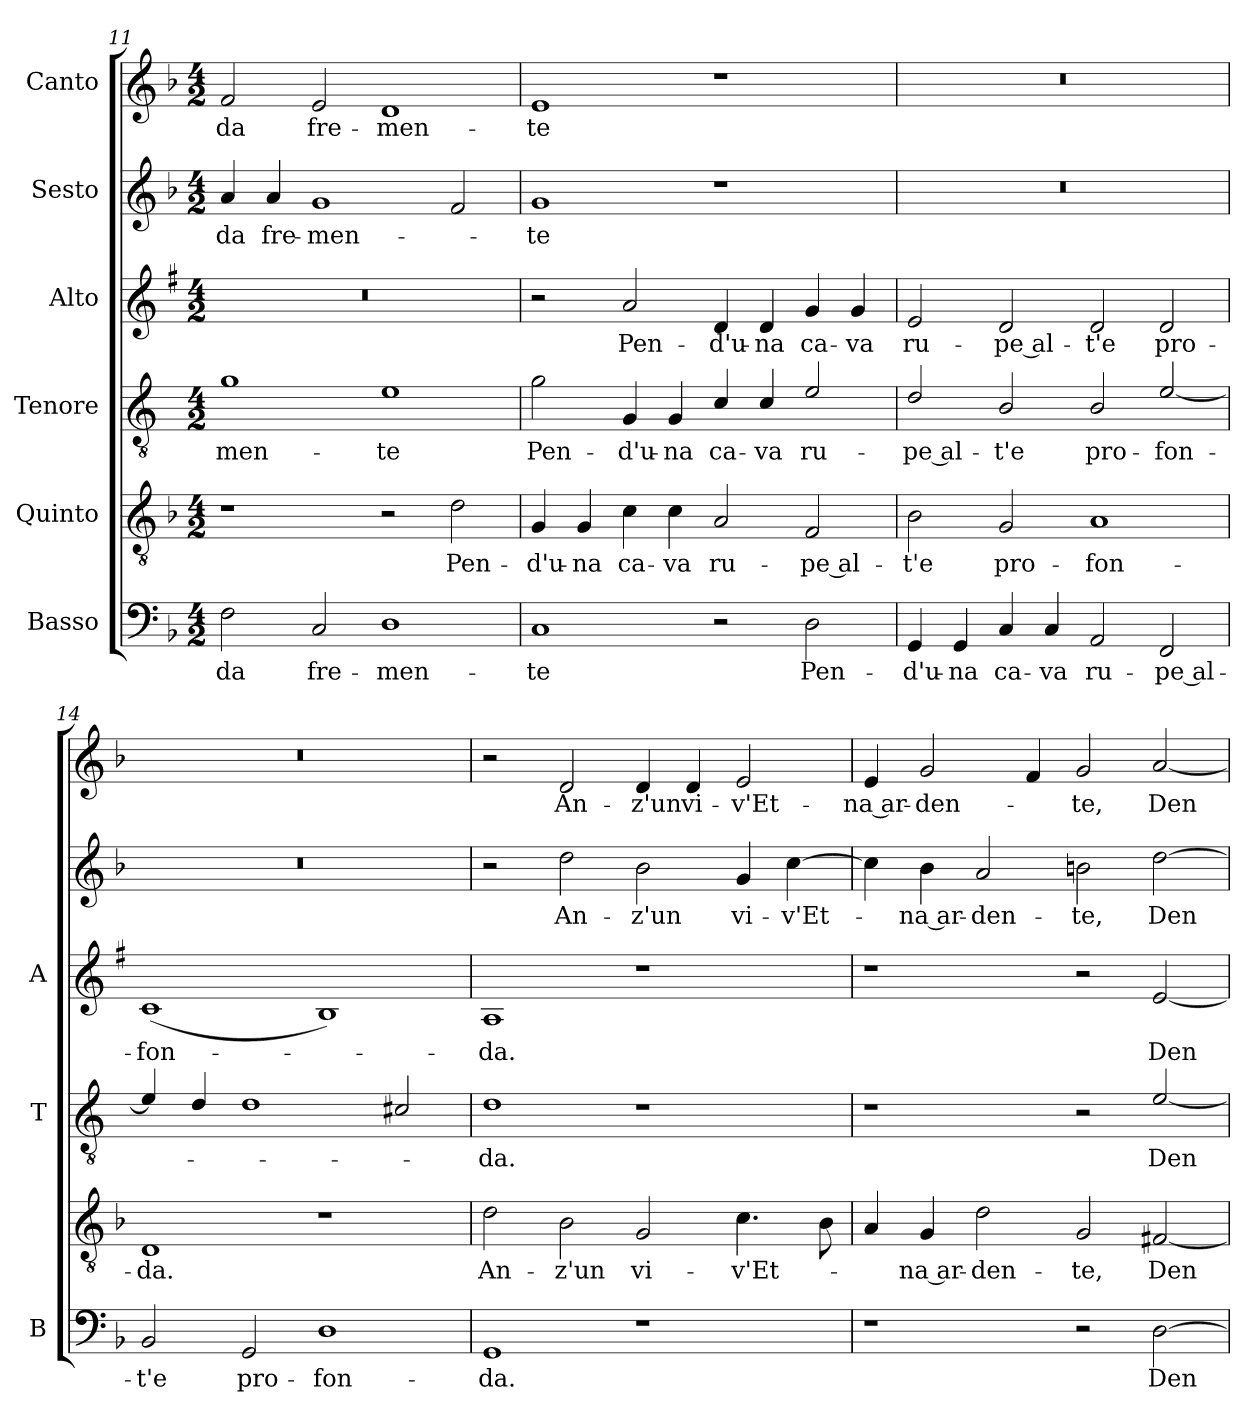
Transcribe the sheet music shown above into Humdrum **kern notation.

**kern	**text	**kern	**text	**kern	**text	**kern	**text	**kern	**text	**kern	**text
*part6	*part6	*part5	*part5	*part4	*part4	*part3	*part3	*part2	*part2	*part1	*part1
*staff6	*staff6	*staff5	*staff5	*staff4	*staff4	*staff3	*staff3	*staff2	*staff2	*staff1	*staff1
*I"Basso	*	*I"Quinto	*	*I"Tenore	*	*I"Alto	*	*I"Sesto	*	*I"Canto	*
*I'B	*	*	*	*I'T	*	*I'A	*	*	*	*	*
*clefF4	*	*clefGv2	*	*clefGv2	*	*clefG2	*	*clefG2	*	*clefG2	*
*	*	*	*	*ITrd4c7	*	*ITrd1c2	*	*	*	*	*
*k[b-]	*	*k[b-]	*	*k[b-]	*	*k[b-]	*	*k[b-]	*	*k[b-]	*
*F:	*	*F:	*	*F:	*	*F:	*	*F:	*	*F:	*
*M4/2	*	*M4/2	*	*M4/2	*	*M4/2	*	*M4/2	*	*M4/2	*
=11	=11	=11	=11	=11	=11	=11	=11	=11	=11	=11	=11
!	!LO:LY:b	!	!	!	!LO:LY:b	!	!	!	!LO:LY:b	!	!LO:LY:b
2F\	-da	1r	.	1c	-men-	0r	.	4a/	-da	2f/	-da
!	!	!	!	!	!	!	!	!	!LO:LY:b	!	!
.	.	.	.	.	.	.	.	4a/	fre-	.	.
!	!LO:LY:b	!	!	!	!	!	!	!	!LO:LY:b	!	!LO:LY:b
2C/	fre-	.	.	.	.	.	.	1g	-men-	2e/	fre-
!	!LO:LY:b	!	!	!	!LO:LY:b	!	!	!	!	!	!LO:LY:b
1D	-men-	2r	.	1A	-te	.	.	.	.	1d	-men-
!	!	!	!LO:LY:b	!	!	!	!	!	!	!	!
.	.	2d\	Pen-	.	.	.	.	2f/	.	.	.
!!LO:LB:g=z
=12	=12	=12	=12	=12	=12	=12	=12	=12	=12	=12	=12
!	!LO:LY:b	!	!LO:LY:b	!	!LO:LY:b	!	!	!	!LO:LY:b	!	!LO:LY:b
1C	-te	4G/	-d'u-	2c\	Pen-	2r	.	1g	-te	1e	-te
!	!	!	!LO:LY:b	!	!	!	!	!	!	!	!
.	.	4G/	-na	.	.	.	.	.	.	.	.
!	!	!	!LO:LY:b	!	!LO:LY:b	!	!LO:LY:b	!	!	!	!
.	.	4c\	ca-	4C/	-d'u-	2g/	Pen-	.	.	.	.
!	!	!	!LO:LY:b	!	!LO:LY:b	!	!	!	!	!	!
.	.	4c\	-va	4C/	-na	.	.	.	.	.	.
!	!	!	!LO:LY:b	!	!LO:LY:b	!	!LO:LY:b	!	!	!	!
2r	.	2A/	ru-	4F/	ca-	4c/	-d'u-	1r	.	1r	.
!	!	!	!	!	!LO:LY:b	!	!LO:LY:b	!	!	!	!
.	.	.	.	4F/	-va	4c/	-na	.	.	.	.
!	!LO:LY:b	!	!LO:LY:b	!	!LO:LY:b	!	!LO:LY:b	!	!	!	!
2D\	Pen-	2F/	-pe al-	2A/	ru-	4f/	ca-	.	.	.	.
!	!	!	!	!	!	!	!LO:LY:b	!	!	!	!
.	.	.	.	.	.	4f/	-va	.	.	.	.
=13	=13	=13	=13	=13	=13	=13	=13	=13	=13	=13	=13
!	!LO:LY:b	!	!LO:LY:b	!	!LO:LY:b	!	!LO:LY:b	!	!	!	!
4GG/	-d'u-	2B-\	-t'e	2G/	-pe al-	2d/	ru-	0r	.	0r	.
!	!LO:LY:b	!	!	!	!	!	!	!	!	!	!
4GG/	-na	.	.	.	.	.	.	.	.	.	.
!	!LO:LY:b	!	!LO:LY:b	!	!LO:LY:b	!	!LO:LY:b	!	!	!	!
4C/	ca-	2G/	pro-	2E/	-t'e	2c/	-pe al-	.	.	.	.
!	!LO:LY:b	!	!	!	!	!	!	!	!	!	!
4C/	-va	.	.	.	.	.	.	.	.	.	.
!	!LO:LY:b	!	!LO:LY:b	!	!LO:LY:b	!	!LO:LY:b	!	!	!	!
2AA/	ru-	1A	-fon-	2E/	pro-	2c/	-t'e	.	.	.	.
!	!LO:LY:b	!	!	!	!LO:LY:b	!	!LO:LY:b	!	!	!	!
2FF/	-pe al-	.	.	[2A/	-fon-	2c/	pro-	.	.	.	.
=14	=14	=14	=14	=14	=14	=14	=14	=14	=14	=14	=14
!	!LO:LY:b	!	!LO:LY:b	!	!	!	!LO:LY:b	!	!	!	!
2BB-/	-t'e	1D	-da.	4A/]	.	(<1B-	-fon-	0r	.	0r	.
.	.	.	.	4G/	.	.	.	.	.	.	.
!	!LO:LY:b	!	!	!	!	!	!	!	!	!	!
2GG/	pro-	.	.	1G	.	.	.	.	.	.	.
!	!LO:LY:b	!	!	!	!	!	!	!	!	!	!
1D	-fon-	1r	.	.	.	1A)	.	.	.	.	.
.	.	.	.	2F#X/	.	.	.	.	.	.	.
=15	=15	=15	=15	=15	=15	=15	=15	=15	=15	=15	=15
!	!LO:LY:b	!	!LO:LY:b	!	!LO:LY:b	!	!LO:LY:b	!	!	!	!
1GG	-da.	2d\	An-	1G	-da.	1G	-da.	2r	.	2r	.
!	!	!	!LO:LY:b	!	!	!	!	!	!LO:LY:b	!	!LO:LY:b
.	.	2B-\	-z'un	.	.	.	.	2dd\	An-	2d/	An-
!	!	!	!LO:LY:b	!	!	!	!	!	!LO:LY:b	!	!LO:LY:b
1r	.	2G/	vi-	1r	.	1r	.	2b-\	-z'un	4d/	-z'un
!	!	!	!	!	!	!	!	!	!	!	!LO:LY:b
.	.	.	.	.	.	.	.	.	.	4d/	vi-
!	!	!	!LO:LY:b	!	!	!	!	!	!LO:LY:b	!	!LO:LY:b
.	.	4.c\	-v'Et-	.	.	.	.	4g/	vi-	2e/	-v'Et-
!	!	!	!	!	!	!	!	!	!LO:LY:b	!	!
.	.	.	.	.	.	.	.	[4cc\	-v'Et-	.	.
.	.	8B-\	.	.	.	.	.	.	.	.	.
!!LO:LB:g=z
=16	=16	=16	=16	=16	=16	=16	=16	=16	=16	=16	=16
!	!	!	!	!	!	!	!	!	!	!	!LO:LY:b
1r	.	4A/	.	1r	.	1r	.	4cc\]	.	4e/	-na ar-
!	!	!	!LO:LY:b	!	!	!	!	!	!LO:LY:b	!	!LO:LY:b
.	.	4G/	-na ar-	.	.	.	.	4b-\	-na ar-	2g/	-den-
!	!	!	!LO:LY:b	!	!	!	!	!	!LO:LY:b	!	!
.	.	2d\	-den-	.	.	.	.	2a/	-den-	.	.
.	.	.	.	.	.	.	.	.	.	4f/	.
!	!	!	!LO:LY:b	!	!	!	!	!	!LO:LY:b	!	!LO:LY:b
2r	.	2G/	-te,	2r	.	2r	.	2bn\	-te,	2g/	-te,
!	!LO:LY:b	!	!LO:LY:b	!	!LO:LY:b	!	!LO:LY:b	!	!LO:LY:b	!	!LO:LY:b
[2D\	Den-	[2F#X/	Den-	[2A/	Den-	[2d/	Den-	[2dd\	Den-	[2a/	Den-
=	=	=	=	=	=	=	=	=	=	=	=
*-	*-	*-	*-	*-	*-	*-	*-	*-	*-	*-	*-
